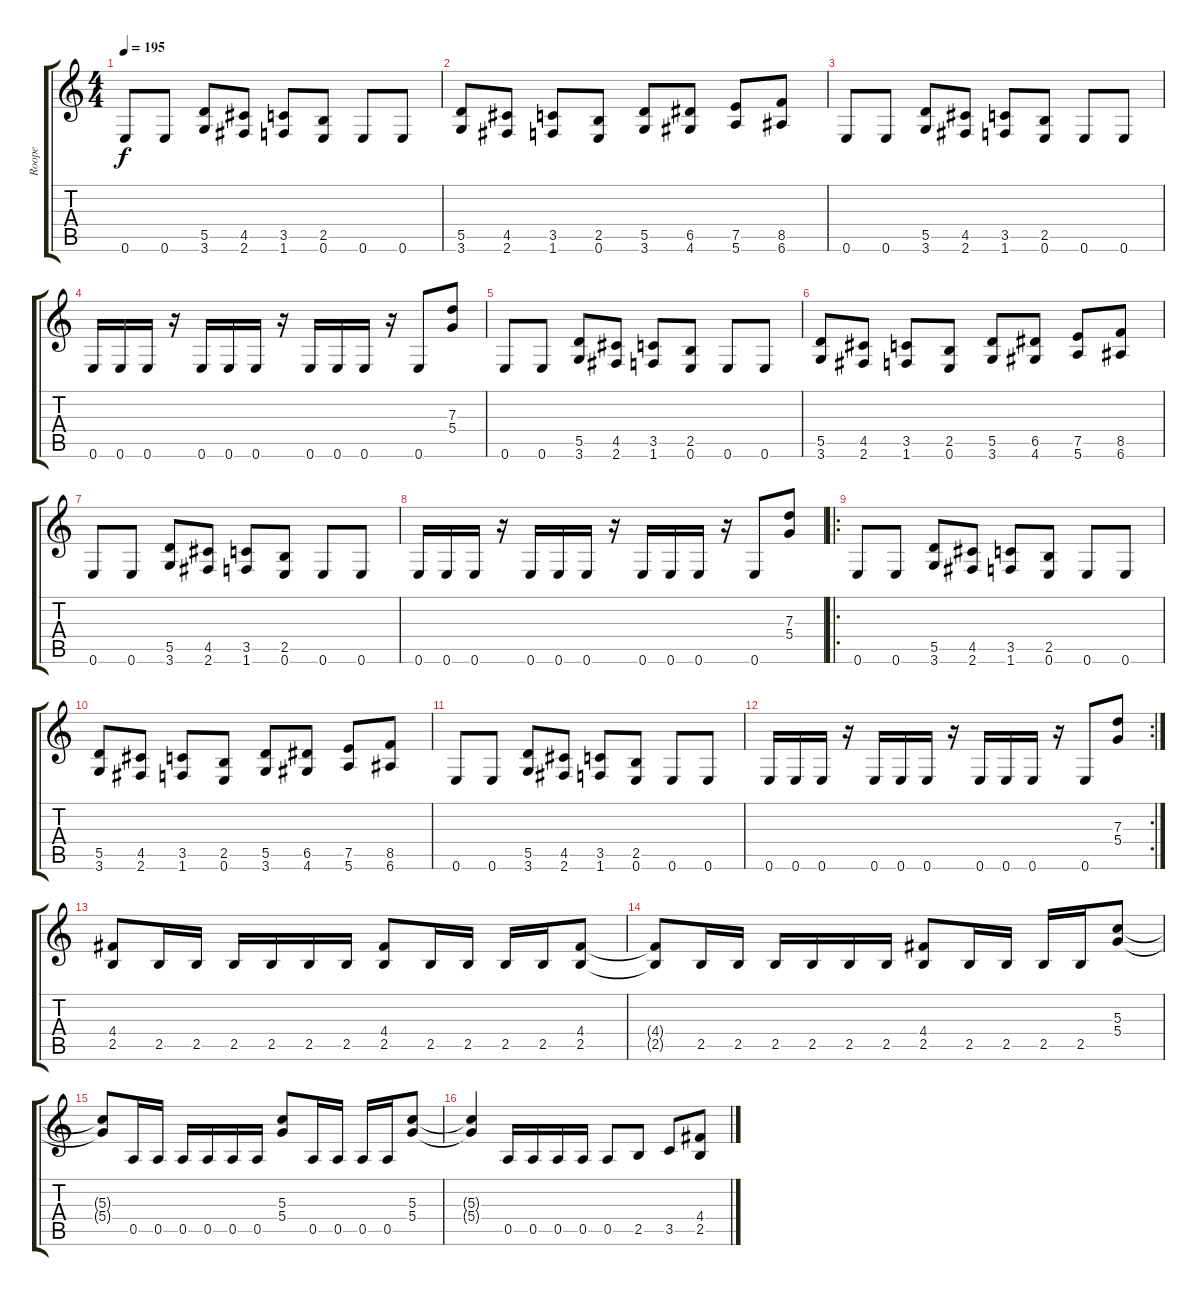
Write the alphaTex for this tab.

\track ("Roope" "Roope") {instrument distortionguitar}
\staff {score tabs}
\tuning (E4 B3 G3 D3 A2 E2) {hide}
\ts (4 4)
\tempo 195
\clef g2
\ks c
0.6.8{dy f} 0.6.8 (5.5 3.6).8 (4.5 2.6).8 (3.5 1.6).8 (2.5 0.6).8 0.6.8 0.6.8 |
(5.5 3.6).8 (4.5 2.6).8 (3.5 1.6).8 (2.5 0.6).8 (5.5 3.6).8 (6.5 4.6).8 (7.5 5.6).8 (8.5 6.6).8 |
0.6.8 0.6.8 (5.5 3.6).8 (4.5 2.6).8 (3.5 1.6).8 (2.5 0.6).8 0.6.8 0.6.8 |
0.6.16 0.6.16 0.6.16 r.16 0.6.16 0.6.16 0.6.16 r.16 0.6.16 0.6.16 0.6.16 r.16 0.6.8 (7.3 5.4).8 |
0.6.8 0.6.8 (5.5 3.6).8 (4.5 2.6).8 (3.5 1.6).8 (2.5 0.6).8 0.6.8 0.6.8 |
(5.5 3.6).8 (4.5 2.6).8 (3.5 1.6).8 (2.5 0.6).8 (5.5 3.6).8 (6.5 4.6).8 (7.5 5.6).8 (8.5 6.6).8 |
0.6.8 0.6.8 (5.5 3.6).8 (4.5 2.6).8 (3.5 1.6).8 (2.5 0.6).8 0.6.8 0.6.8 |
0.6.16 0.6.16 0.6.16 r.16 0.6.16 0.6.16 0.6.16 r.16 0.6.16 0.6.16 0.6.16 r.16 0.6.8 (7.3 5.4).8 |
\ro
0.6.8 0.6.8 (5.5 3.6).8 (4.5 2.6).8 (3.5 1.6).8 (2.5 0.6).8 0.6.8 0.6.8 |
(5.5 3.6).8 (4.5 2.6).8 (3.5 1.6).8 (2.5 0.6).8 (5.5 3.6).8 (6.5 4.6).8 (7.5 5.6).8 (8.5 6.6).8 |
0.6.8 0.6.8 (5.5 3.6).8 (4.5 2.6).8 (3.5 1.6).8 (2.5 0.6).8 0.6.8 0.6.8 |
\rc 2
0.6.16 0.6.16 0.6.16 r.16 0.6.16 0.6.16 0.6.16 r.16 0.6.16 0.6.16 0.6.16 r.16 0.6.8 (7.3 5.4).8 |
(4.4 2.5).8 2.5.16 2.5.16 2.5.16 2.5.16 2.5.16 2.5.16 (4.4 2.5).8 2.5.16 2.5.16 2.5.16 2.5.16 (4.4 2.5).8 |
(4.4{t} 2.5{t}).8 2.5.16 2.5.16 2.5.16 2.5.16 2.5.16 2.5.16 (4.4 2.5).8 2.5.16 2.5.16 2.5.16 2.5.16 (5.3 5.4).8 |
(5.3{t} 5.4{t}).8 0.5.16 0.5.16 0.5.16 0.5.16 0.5.16 0.5.16 (5.3 5.4).8 0.5.16 0.5.16 0.5.16 0.5.16 (5.3 5.4).8 |
(5.3{t} 5.4{t}).4 0.5.16 0.5.16 0.5.16 0.5.16 0.5.8 2.5.8 3.5.8 (4.4 2.5).8
